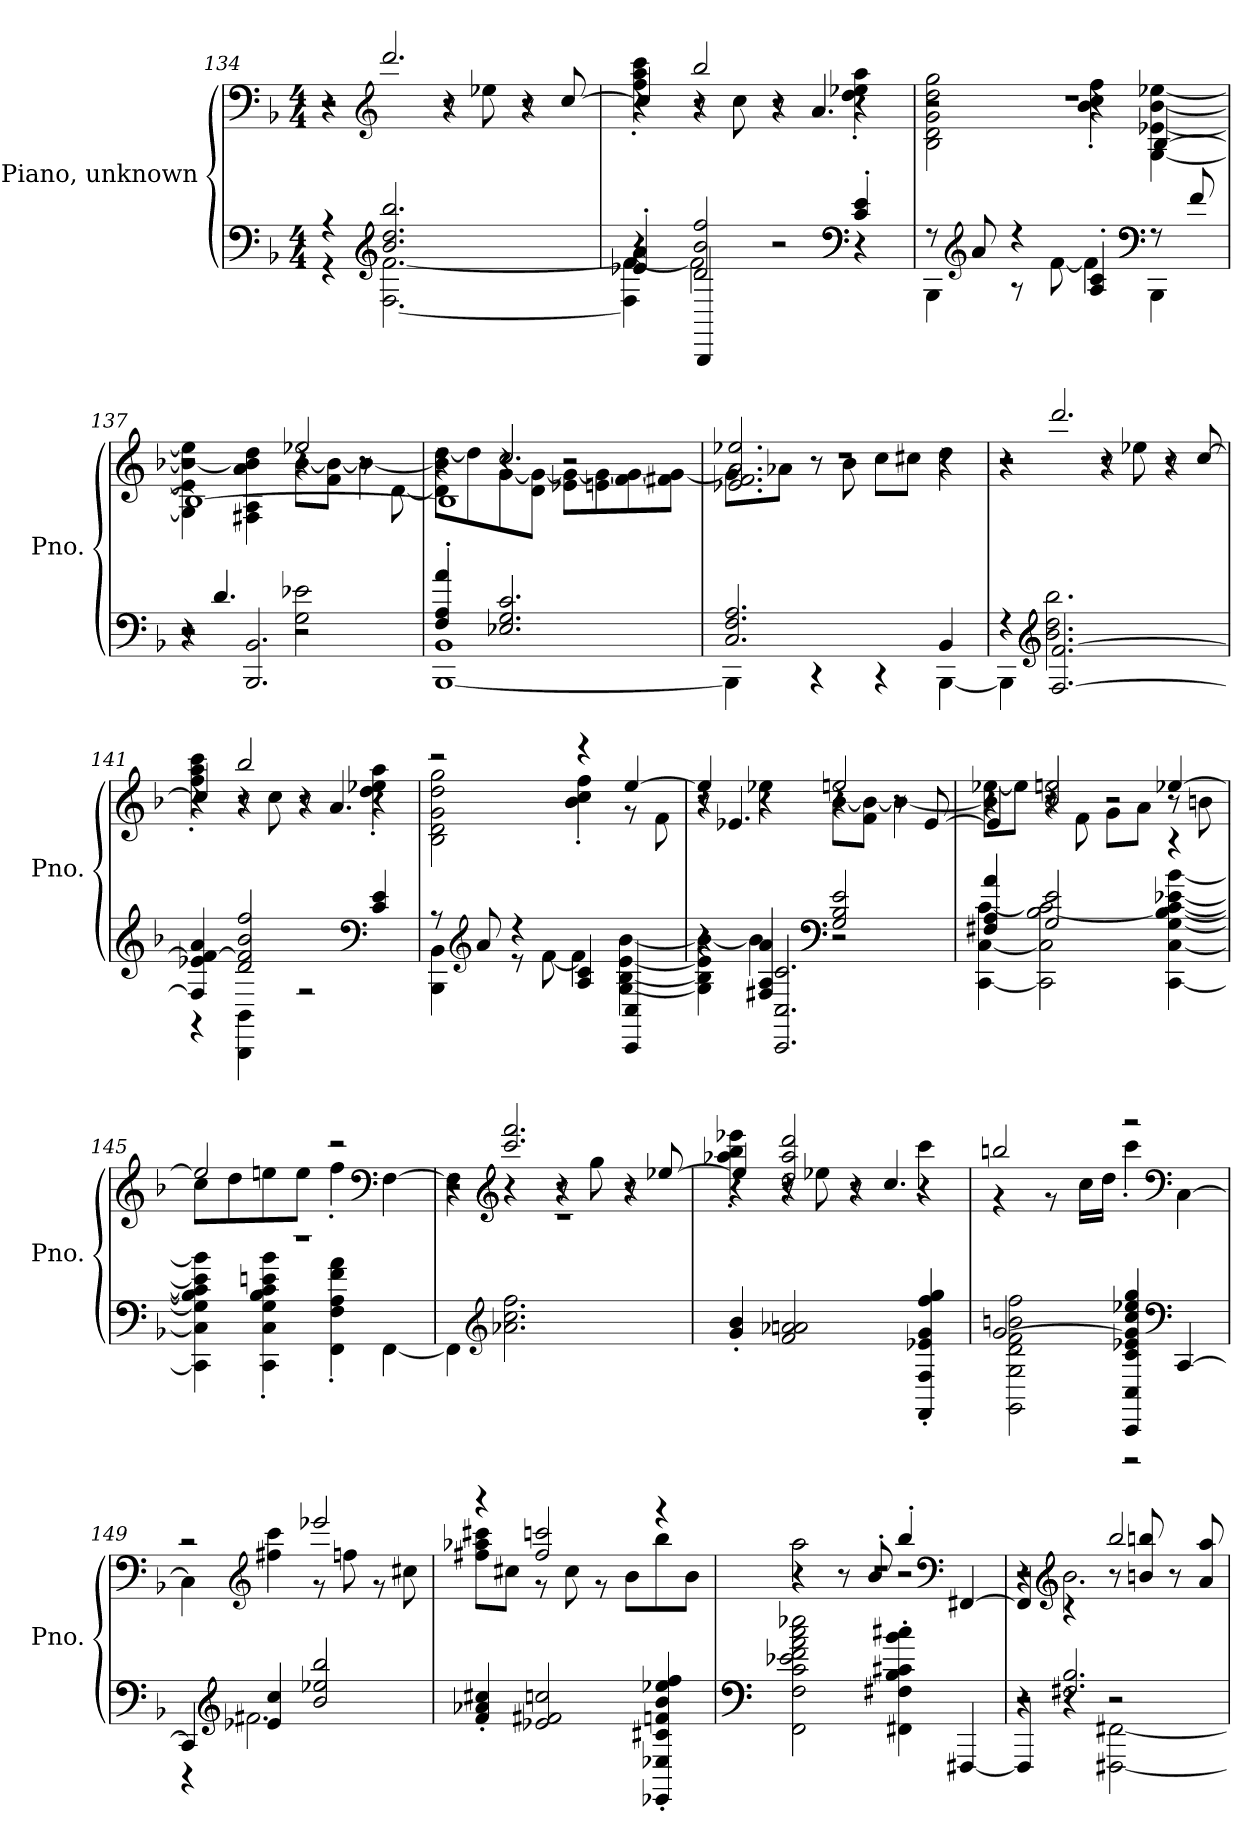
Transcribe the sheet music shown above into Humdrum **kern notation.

**kern	**kern
*part1	*part1
*staff2	*staff1
*I"Piano, unknown	*
*I'Pno.	*
*clefF4	*clefF4
*k[b-]	*k[b-]
*M4/4	*M4/4
=134	=134
*^	*^
*	*	*	*^
4r	4r	4r	2r	2r
*clefG2	*	*clefG2	*	*
2.b-/ 2.dd/ 2.bb-/	[2.F\ [2.f\	2.ddd/	.	.
.	.	.	8r	4r
.	.	.	8ee-X\	.
.	.	.	4r	8r
.	.	.	.	[8cc/
=135	=135	=135	=135	=135
*	*^	*	*	*
4e-X/' 4a/'	4F\] 4f\_	4r	4r	4ff\' 4aa\' 4ccc\'	4cc/]
2d/ 2b-/ 2ff/	2f\]	4BBB-/	2bb-/	8r	4r
.	.	.	.	8cc\	.
.	.	2r	.	4r	8r
.	.	.	.	.	4.a/
*clefF4	*	*	*	*	*
4c/' 4e-/'	4r	.	4r	4dd\' 4ee-X\' 4aa\'	.
*	*v	*v	*	*	*
!!LO:LB:g=z	!!	!!
=136	=136	=136	=136	=136
8r	4BBB-\	1r	2B-\ 2d\ 2g\ 2dd\ 2gg\	2r
*clefG2	*	*	*	*
8a/	.	.	.	.
4r	8r	.	.	.
.	[8f\	.	.	.
4A/' 4c/'	4f\]	.	4b-\' 4cc\' 4ff\'	4r
*clefF4	*	*	*	*
8r	4BBB-\	.	[4G\ [4e-X\ [4b-\ [4ee-X\	[4B-/
8f/	.	.	.	.
=137	=137	=137	=137	=137
*	*^	*	*	*^
8r	2r	4r	2r	4G\] 4e-\] 4b-\_ 4ee-\]	1B-_	2r
4.d/	.	.	.	.	.	.
.	.	2.BBB-/ 2.BB-/	.	4F#X\ 4A\ 4a\ 4b-\] 4dd\	.	.
2r	2G\ 2e-X\	.	2ee-X/	[8b-\L	.	4r
.	.	.	.	8f\ 8b-\_J	.	.
.	.	.	.	4b-\_	.	8r
.	.	.	.	.	.	[8d\
*	*v	*v	*	*	*	*
=138	=138	=138	=138	=138	=138
4F/' 4A/' 4a/'	[1BBB- 1BB-	4r	8b-\] [8dd\L	1B-]	4d\]
.	.	.	8dd\]	.	.
2.E-X/ 2.G/ 2.c/	.	2.cc/	[8g\	.	4r
.	.	.	8d\ 8g\_J	.	.
.	.	.	8e-X\ 8g\_L	.	2r
.	.	.	8en\ 8g\_	.	.
.	.	.	8f\ 8g\_	.	.
.	.	.	8f#X\ 8g\_J	.	.
*	*	*	*	*v	*v
!!LO:LB:g=z
=139	=139	=139	=139	=139
2.C/ 2.F/ 2.A/	4BBB-\]	1r	8g\L]	2.e-X/ 2.f/ 2.a/ 2.ee-X/
.	.	.	8a-X\J	.
.	4r	.	8r	.
.	.	.	8b-\	.
.	4r	.	8cc\L	.
.	.	.	8cc#X\J	.
4BB-/	[4BBB-\	.	4dd\	4r
=140	=140	=140	=140	=140
4r	4BBB-\]	4r	2r	2r
*clefG2	*	*	*	*
[2.F/ [2.f/	2.b-\ 2.dd\ 2.bb-\	2.ddd/	.	.
.	.	.	8r	4r
.	.	.	8ee-X\	.
.	.	.	4r	8r
.	.	.	.	[8cc/
=141	=141	=141	=141	=141
4F/] 4e-X/ 4f/_ 4a/	4r	4r	4ff\' 4aa\' 4ccc\'	4cc/]
2d/ 2f/] 2b-/ 2ff/	4BBB-\ 4BB-\	2bb-/	8r	4r
.	.	.	8cc\	.
.	2r	.	4r	8r
.	.	.	.	4.a/
*clefF4	*	*	*	*
4c/ 4e-/	.	4r	4dd\' 4ee-X\' 4aa\'	.
*	*	*	*v	*v
=142	=142	=142	=142
8r	4BBB-\ 4BB-\	2r	2B-\ 2d\ 2g\ 2dd\ 2gg\
*clefG2	*	*	*
8a/	.	.	.
4r	8r	.	.
.	[8f\	.	.
4A/ 4c/	4f\]	4r	4b-\' 4cc\' 4ff\'
4CC/ 4C/	[4G\ [4B-\ [4e\ [4b-\	[4ee/	8r
.	.	.	8f\
!!LO:LB:g=z
=143	=143	=143	=143
*	*^	*	*^
4r	4G\] 4B-\] 4e\] 4b-\_	4r	4ee/]	4r	8r
.	.	.	.	.	4.e-X/
4F#X/ 4A/ 4a/	4b-\]	2.CC/ 2.C/ 2.c/	4r	4ee-X\	.
*clefF4	*	*	*	*	*
2G/ 2B-/ 2e/	2r	.	2een/	[8b-\L	4r
.	.	.	.	8f\ 8b-\_J	.
.	.	.	.	4b-\_	8r
.	.	.	.	.	[8e-/
*	*v	*v	*	*	*
=144	=144	=144	=144	=144
4F#X/ 4A/ 4a/	[4CC\ [4C\ [4c\	4r	8b-\] [8ee-X\L	4e-/]
.	.	.	8ee-\J]	.
2G/ 2e/	2CC\] 2C\] [2B-\ 2c\]	2b-/ 2een/	8r	4r
.	.	.	8f\	.
.	.	.	8g\L	2r
.	.	.	8a\J	.
4r	[4CC\ [4C\ [4G\ 4B-\_ [4c\ [4e-X\ [4b-\	[4ee-X/	8r	.
.	.	.	8bn\	.
*	*	*	*v	*v
=145	=145	=145	=145
1r	4CC\] 4C\] 4G\] 4B-\] 4c\] 4e-\] 4b-\]	2ee-/]	8cc\L
.	.	.	8dd\
.	4CC\' 4C\' 4G\' 4B-\' 4c\' 4en\' 4b-\'	.	8een\
.	.	.	8ee\J
.	4FF\' 4F\' 4A\' 4f\' 4a\'	2r	4ff'\
*	*	*clefF4	*
.	[4FF\	.	[4F\
!!LO:LB:g=z
=146	=146	=146	=146
*	*	*	*^
1r	4FF\]	4r	4F\]	2r
*clefG2	*	*clefG2	*	*
.	2.a-X\ 2.cc\ 2.ff\	2.ccc/ 2.fff/	4r	.
.	.	.	8r	4r
.	.	.	8gg\	.
.	.	.	4r	8r
.	.	.	.	[8ee-X/
*v	*v	*	*	*
=147	=147	=147	=147
4g/' 4b-/'	4r	4aa-X\' 4bb-\' 4eee-X\'	4ee-/]
2f/ 2a-X/ 2an/	2dd/ 2aa-/ 2ddd/	8r	4r
.	.	8ee-X\	.
.	.	4r	8r
.	.	.	4.cc/
4FF/' 4F/' 4e-X/' 4g/' 4ff/' 4gg/'	4r	4ccc'\	.
*	*	*v	*v
=148	=148	=148
*^	*	*
[2g/	2GG\ 2G\ 2d\ 2f\ 2bn\ 2ff\	2bbn/	4r
.	.	.	8r
.	.	.	16cc\LL
.	.	.	16dd\JJ
4CC/ 4C/ 4c/ 4e-X/ 4g/] 4cc/ 4ee-X/ 4gg/	2r	2r	4ccc'\
*clefF4	*	*clefF4	*
[4CC/	.	.	[4C\
=149	=149	=149	=149
4CC/]	4r	2r	4C\]
*clefG2	*	*clefG2	*
4e-X/ 4cc/	2.f#X\	.	4ff#X\ 4ccc\
2b-/ 2ee-X/ 2bb-/	.	2eee-X/	8r
.	.	.	8ffn\
.	.	.	8r
.	.	.	8cc#X\
*v	*v	*	*
!!LO:PB:g=z	!!
=150	=150	=150
4f/' 4a-X/' 4cc#X/'	4r	8ff#X\ 8aa-X\ 8ccc#X\L
.	.	8cc#X\J
2e-X/ 2f#X/ 2ccn/	2ff#/ 2cccn/	8r
.	.	8cc#\
.	.	8r
.	.	8b-\L
4EE-X/' 4E-X/' 4c#X/' 4fn/' 4b-/' 4ee-X/' 4ff/'	4r	8bb-\
.	.	8b-\J
*	*v	*v
=151	=151
*clefF4	*
*	*^
*	*	*^
2FF\ 2F\ 2c\ 2e-X\ 2f\ 2a\ 2cc\ 2ee-X\	1r	2aa\	4r
.	.	.	8r
.	.	.	8b-'/
4FF#X\' 4F#X\' 4B-\' 4c#X\' 4b-\' 4cc#X\'	.	2r	4bb-'/
*	*clefF4	*	*
[4FFF#X/	.	.	[4FF#X/
=152	=152	=152	=152
*^	*	*	*
*	*^	*	*	*
4FFF#/]	2r	4r	2r	4r	4FF#/]
*	*	*	*clefG2	*	*
4r	.	2.F#X/ 2.B-/	.	2.b-\	4r
2r	[2FFF#X\ [2FF#X\	.	2bb-/	.	8r
.	.	.	.	.	8bn/ 8bbn/
.	.	.	.	.	8r
.	.	.	.	.	8a/ 8aa/
*v	*v	*v	*	*	*
*	*v	*v	*v
=	=
*-	*-
